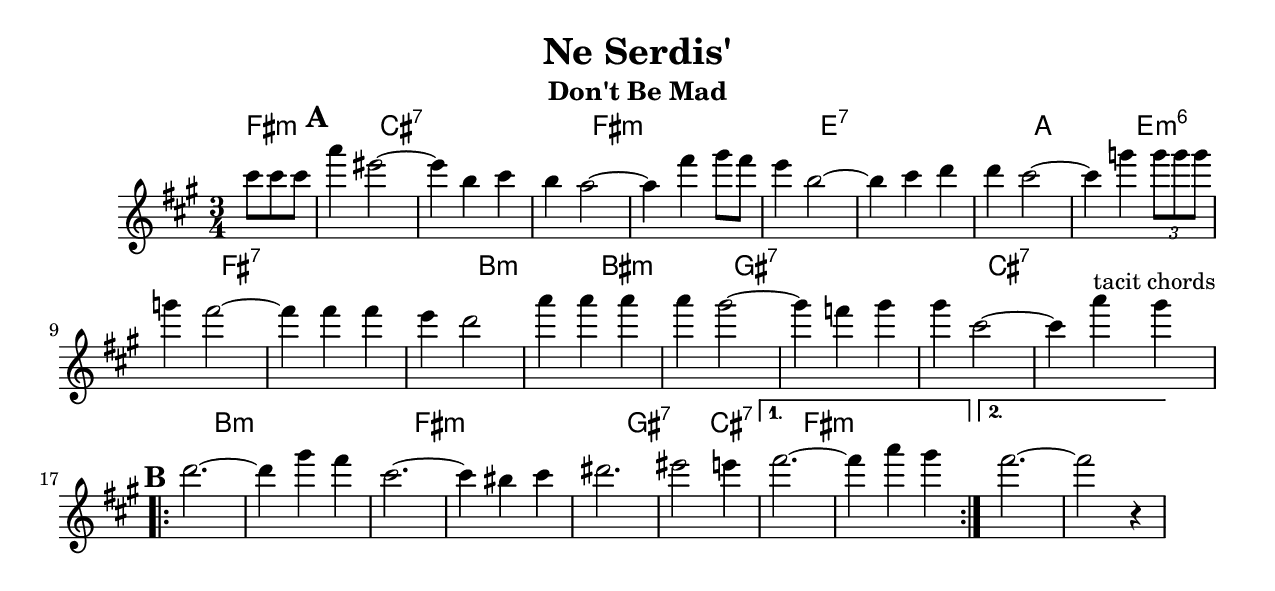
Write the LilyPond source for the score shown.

\version "2.18.0"
\include "english.ly"
\paper{
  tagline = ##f
  print-all-headers = ##t
  #(set-paper-size "letter")
}
date = #(strftime "%d-%m-%Y" (localtime (current-time)))

%\markup{ \italic{ " Updated " \date  }  }

%\markup{ Got something to say? }

global = {
  \clef treble
  \key fs \minor
  \time 3/4
  \set Score.markFormatter = #format-mark-box-alphabet
}

%#################################### Melody ########################
melody = \relative c''' {
  \global
  \partial 8*3 cs8 cs cs   %lead in notes
  \mark \default
  %r4 r8 e e e
  a'4 es2~|
  es4 b cs
  b4 a2~
  a4 fs' gs8 fs
  e4 b2~|
  b4 cs d
  d4 cs2~|
  cs4 g' \tuplet 3/2 {g8 g g}|
  g4 fs2~
  fs4 fs fs
  e4 d2|

  a'4  a a|%orig chart has 1/8ths
  a4 gs2~|
  gs4 f gs| %af?
  gs4 cs,2~| %rit
  cs4 a'^"tacit chords" gs
  \break

  %\alternative { { }{ } }

  \repeat volta 2{
    \mark \default
    d2.~
    d4 gs fs
    cs2.~
    cs4 bs cs

    ds2.|
    es2 e4 |%check time


  }
  \alternative {
    {
      fs2.~|
      fs4 a gs |
    }
    {
      fs2.~
      fs2 r4
    }
  }

}
%################################# Lyrics #####################
%\addlyrics{  }
%################################# Chords #######################
harmonies = \chordmode {
  fs4*3:m
  cs4*6:7
  fs4*6:m
  e4*6:7
  a4*3
  e4*3:m6
  fs4*6:7
  b4*3:m
  bs4*3:m %diminished too
  gs4*6:7
  cs4*6:7

  %b
  b4*6:m
  fs4*6:m
  gs4*3:7
  cs4*3:7
  fs4*12:m

}

\score {
  <<
    \new ChordNames {
      \set chordChanges = ##t
      \harmonies
    }
    \new Staff
    \melody
  >>
  \header{
    title= "Ne Serdis'"
    subtitle="Don't Be Mad"
    composer= ""
    instrument =""
    arranger= ""
  }
  \layout{indent = 1.0\cm}
  \midi {
    \tempo 4 = 200

    % \midi { }
  }
}
%{
  % more verses:
  \markup{}
  \markup {
  \fill-line {
  \hspace #0.1 % distance from left margin
  \column {
  \line { "1."
  \column {
  ""
  }
  }
  \hspace #0.2 % vertical distance between verses
  \line { "2."
  \column {
  ""
  }
  }
  }
  \hspace #0.1  % horiz. distance between columns
  \column {
  \line { "3."
  \column {
  ""
  }
  }
  \hspace #0.2 % distance between verses
  \line { "4."
  \column {
  ""
  }
  }
  }
  \hspace #0.1 % distance to right margin
  }
  }

%}
